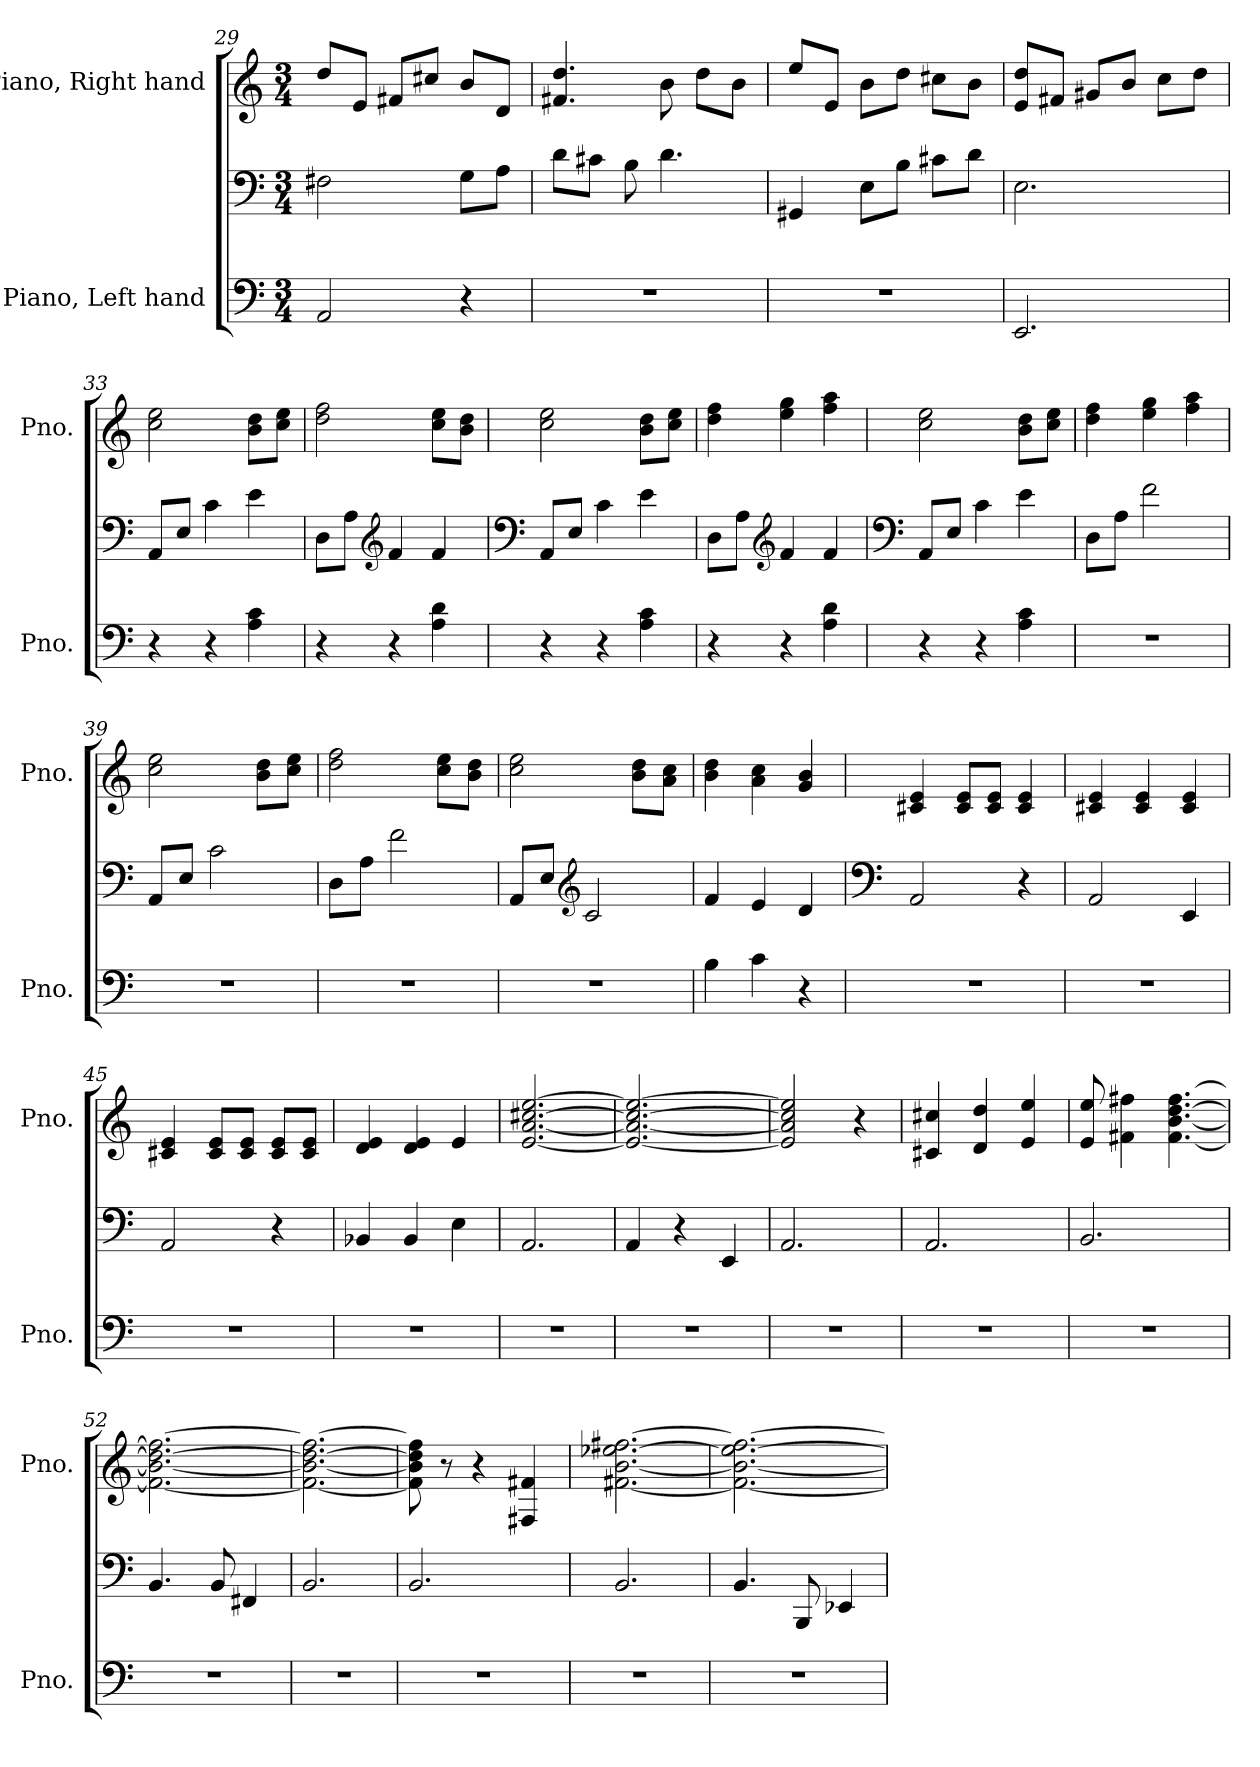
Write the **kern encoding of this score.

**kern	**kern	**kern
*part2	*part2	*part1
*staff3	*staff2	*staff1
*I"Piano, Left hand	*	*I"Piano, Right hand
*I'Pno.	*	*I'Pno.
*clefF4	*clefF4	*clefG2
*k[]	*k[]	*k[]
*M3/4	*M3/4	*M3/4
=29	=29	=29
2AA/	2F#X\	8dd/L
.	.	8e/J
.	.	8f#X/L
.	.	8cc#X/J
4r	8G\L	8b/L
.	8A\J	8d/J
=30	=30	=30
2.r	8d\L	4.f#X/ 4.dd/
.	8c#X\J	.
.	8B\	.
.	4.d\	8b\
.	.	8dd\L
.	.	8b\J
=31	=31	=31
2.r	4GG#X/	8ee/L
.	.	8e/J
.	8E\L	8b\L
.	8B\J	8dd\J
.	8c#X\L	8cc#X\L
.	8d\J	8b\J
!!LO:LB:g=z
=32	=32	=32
2.EE/	2.E\	8e/ 8dd/L
.	.	8f#X/J
.	.	8g#X/L
.	.	8b/J
.	.	8cc\L
.	.	8dd\J
=33	=33	=33
4r	8AA/L	2cc\ 2ee\
.	8E/J	.
4r	4c\	.
4A\ 4c\	4e\	8b\ 8dd\L
.	.	8cc\ 8ee\J
=34	=34	=34
4r	8D\L	2dd\ 2ff\
.	8A\J	.
*	*clefG2	*
4r	4f/	.
4A\ 4d\	4f/	8cc\ 8ee\L
.	.	8b\ 8dd\J
=35	=35	=35
*	*clefF4	*
4r	8AA/L	2cc\ 2ee\
.	8E/J	.
4r	4c\	.
4A\ 4c\	4e\	8b\ 8dd\L
.	.	8cc\ 8ee\J
=36	=36	=36
4r	8D\L	4dd\ 4ff\
.	8A\J	.
*	*clefG2	*
4r	4f/	4ee\ 4gg\
4A\ 4d\	4f/	4ff\ 4aa\
!!LO:LB:g=z
=37	=37	=37
*	*clefF4	*
4r	8AA/L	2cc\ 2ee\
.	8E/J	.
4r	4c\	.
4A\ 4c\	4e\	8b\ 8dd\L
.	.	8cc\ 8ee\J
=38	=38	=38
2.r	8D\L	4dd\ 4ff\
.	8A\J	.
.	2f\	4ee\ 4gg\
.	.	4ff\ 4aa\
=39	=39	=39
2.r	8AA/L	2cc\ 2ee\
.	8E/J	.
.	2c\	.
.	.	8b\ 8dd\L
.	.	8cc\ 8ee\J
=40	=40	=40
2.r	8D\L	2dd\ 2ff\
.	8A\J	.
.	2f\	.
.	.	8cc\ 8ee\L
.	.	8b\ 8dd\J
=41	=41	=41
2.r	8AA/L	2cc\ 2ee\
.	8E/J	.
*	*clefG2	*
.	2c/	.
.	.	8b\ 8dd\L
.	.	8a\ 8cc\J
=42	=42	=42
4B\	4f/	4b\ 4dd\
4c\	4e/	4a\ 4cc\
4r	4d/	4g/ 4b/
=43	=43	=43
*	*clefF4	*
2.r	2AA/	4c#X/ 4e/
.	.	8c#/ 8e/L
.	.	8c#/ 8e/J
.	4r	4c#/ 4e/
!!LO:LB:g=z
=44	=44	=44
2.r	2AA/	4c#X/ 4e/
.	.	4c#/ 4e/
.	4EE/	4c#/ 4e/
=45	=45	=45
2.r	2AA/	4c#X/ 4e/
.	.	8c#/ 8e/L
.	.	8c#/ 8e/J
.	4r	8c#/ 8e/L
.	.	8c#/ 8e/J
=46	=46	=46
2.r	4BB-X/	4d/ 4e/
.	4BB-/	4d/ 4e/
.	4E\	4e/
=47	=47	=47
2.r	2.AA/	[2.e/ [2.a/ [2.cc#X/ [2.ee/
=48	=48	=48
2.r	4AA/	2.e/_ 2.a/_ 2.cc#/_ 2.ee/_
.	4r	.
.	4EE/	.
=49	=49	=49
2.r	2.AA/	2e/] 2a/] 2cc#/] 2ee/]
.	.	4r
=50	=50	=50
2.r	2.AA/	4c#X/ 4cc#X/
.	.	4d/ 4dd/
.	.	4e/ 4ee/
=51	=51	=51
2.r	2.BB/	8e/ 8ee/
.	.	4f#X\ 4ff#X\
.	.	[4.f#\ [4.b\ [4.dd\ [4.ff#\
!!LO:PB:g=z
=52	=52	=52
2.r	4.BB/	2.f#\_ 2.b\_ 2.dd\_ 2.ff#\_
.	8BB/	.
.	4FF#X/	.
=53	=53	=53
2.r	2.BB/	2.f#\_ 2.b\_ 2.dd\_ 2.ff#\_
=54	=54	=54
2.r	2.BB/	8f#\] 8b\] 8dd\] 8ff#\]
.	.	8r
.	.	4r
.	.	4F#X/ 4f#X/
=55	=55	=55
2.r	2.BB/	[2.f#X\ [2.b\ [2.ee-X\ [2.ff#X\
=56	=56	=56
2.r	4.BB/	2.f#\_ 2.b\_ 2.ee-\_ 2.ff#\_
.	8BBB/	.
.	4EE-X/	.
=	=	=
*-	*-	*-
